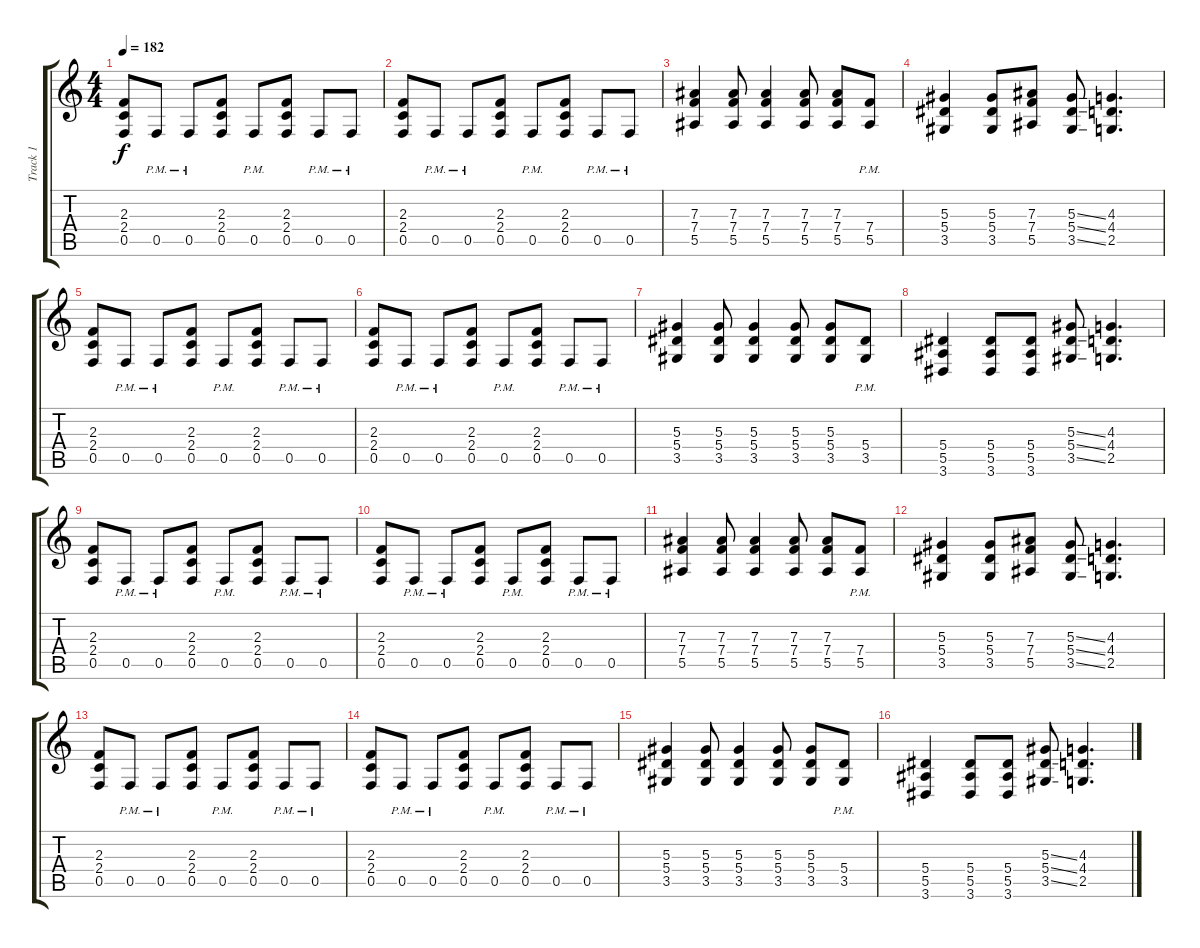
\track ("Track 1" "Track 1") {instrument distortionguitar}
\staff {score tabs}
\tuning (C4 G3 Eb3 Bb2 F2 C2) {hide}
\ts (4 4)
\tempo 182
\clef g2
\ks c
(2.3 2.4 0.5).8{dy f instrument distortionguitar} 0.5{pm}.8 0.5{pm}.8 (2.3 2.4 0.5).8 0.5{pm}.8 (2.3 2.4 0.5).8 0.5{pm}.8 0.5{pm}.8 |
(2.3 2.4 0.5).8 0.5{pm}.8 0.5{pm}.8 (2.3 2.4 0.5).8 0.5{pm}.8 (2.3 2.4 0.5).8 0.5{pm}.8 0.5{pm}.8 |
(7.3 7.4 5.5).4 (7.3 7.4 5.5).8 (7.3 7.4 5.5).4 (7.3 7.4 5.5).8 (7.3 7.4 5.5).8 (7.4 5.5{pm}).8 |
(5.3 5.4 3.5).4 (5.3 5.4 3.5).8 (7.3 7.4 5.5).8 (5.3{ss} 5.4{ss} 3.5{ss}).8 (4.3 4.4 2.5).4{d} |
(2.3 2.4 0.5).8 0.5{pm}.8 0.5{pm}.8 (2.3 2.4 0.5).8 0.5{pm}.8 (2.3 2.4 0.5).8 0.5{pm}.8 0.5{pm}.8 |
(2.3 2.4 0.5).8 0.5{pm}.8 0.5{pm}.8 (2.3 2.4 0.5).8 0.5{pm}.8 (2.3 2.4 0.5).8 0.5{pm}.8 0.5{pm}.8 |
(5.3 5.4 3.5).4 (5.3 5.4 3.5).8 (5.3 5.4 3.5).4 (5.3 5.4 3.5).8 (5.3 5.4 3.5).8 (5.4{pm} 3.5).8 |
(5.4 5.5 3.6).4 (5.4 5.5 3.6).8 (5.4 5.5 3.6).8 (5.3{ss} 5.4{ss} 3.5{ss}).8 (4.3 4.4 2.5).4{d} |
(2.3 2.4 0.5).8 0.5{pm}.8 0.5{pm}.8 (2.3 2.4 0.5).8 0.5{pm}.8 (2.3 2.4 0.5).8 0.5{pm}.8 0.5{pm}.8 |
(2.3 2.4 0.5).8 0.5{pm}.8 0.5{pm}.8 (2.3 2.4 0.5).8 0.5{pm}.8 (2.3 2.4 0.5).8 0.5{pm}.8 0.5{pm}.8 |
(7.3 7.4 5.5).4 (7.3 7.4 5.5).8 (7.3 7.4 5.5).4 (7.3 7.4 5.5).8 (7.3 7.4 5.5).8 (7.4 5.5{pm}).8 |
(5.3 5.4 3.5).4 (5.3 5.4 3.5).8 (7.3 7.4 5.5).8 (5.3{ss} 5.4{ss} 3.5{ss}).8 (4.3 4.4 2.5).4{d} |
(2.3 2.4 0.5).8 0.5{pm}.8 0.5{pm}.8 (2.3 2.4 0.5).8 0.5{pm}.8 (2.3 2.4 0.5).8 0.5{pm}.8 0.5{pm}.8 |
(2.3 2.4 0.5).8 0.5{pm}.8 0.5{pm}.8 (2.3 2.4 0.5).8 0.5{pm}.8 (2.3 2.4 0.5).8 0.5{pm}.8 0.5{pm}.8 |
(5.3 5.4 3.5).4 (5.3 5.4 3.5).8 (5.3 5.4 3.5).4 (5.3 5.4 3.5).8 (5.3 5.4 3.5).8 (5.4{pm} 3.5).8 |
(5.4 5.5 3.6).4 (5.4 5.5 3.6).8 (5.4 5.5 3.6).8 (5.3{ss} 5.4{ss} 3.5{ss}).8 (4.3 4.4 2.5).4{d}
